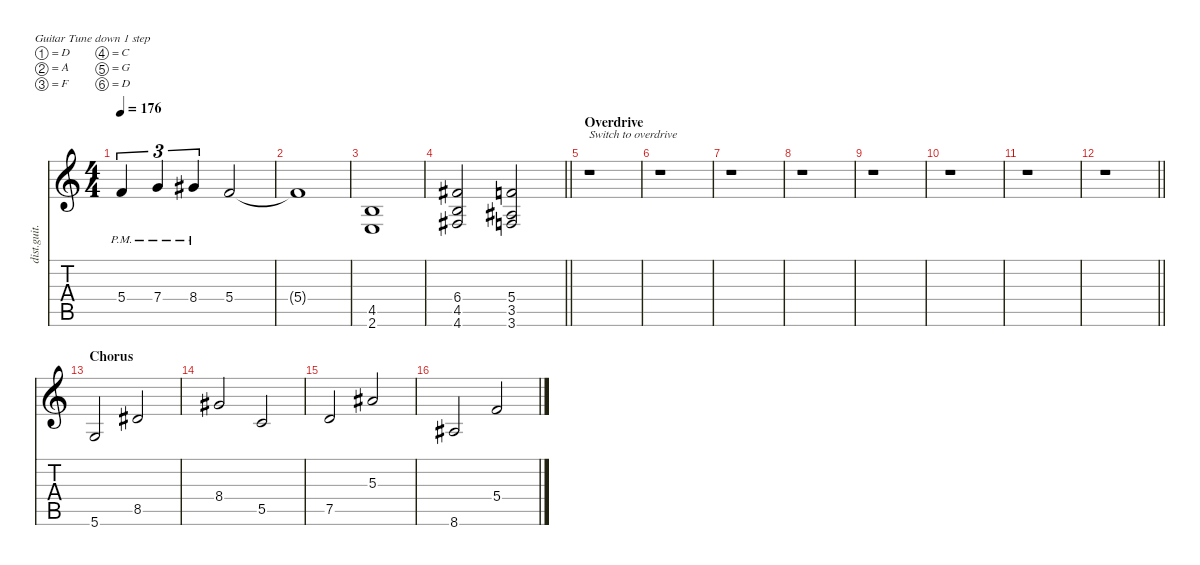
\defaultSystemsLayout 4
\hideDynamics
\bracketExtendMode nobrackets
\track ("Bobby Koelble " "dist.guit.") {instrument distortionguitar}
\staff {score tabs}
\tuning (D4 A3 F3 C3 G2 D2)
\ts (4 4)
\tempo 176
\clef g2
\ks c
5.4{pm}.4{tu (3 2) dy f} 7.4{pm}.4{tu (3 2)} 8.4{pm acc #}.4{tu (3 2)} 5.4.2 |
5.4{t}.1 |
(4.5 2.6).1 |
\barLineRight lightlight
(6.4{acc #} 4.5 4.6{acc #}).2 (5.4 3.5{acc #} 3.6).2 |
\section ("" "Overdrive")
r.1{txt "Switch to overdrive"} |
r.1 |
r.1 |
r.1 |
r.1 |
r.1 |
r.1 |
\barLineRight lightlight
r.1 |
\section ("" "Chorus")
5.6.2 8.5{acc #}.2 |
8.4{acc #}.2 5.5.2 |
7.5.2 5.3{acc #}.2 |
8.6{acc #}.2 5.4.2
